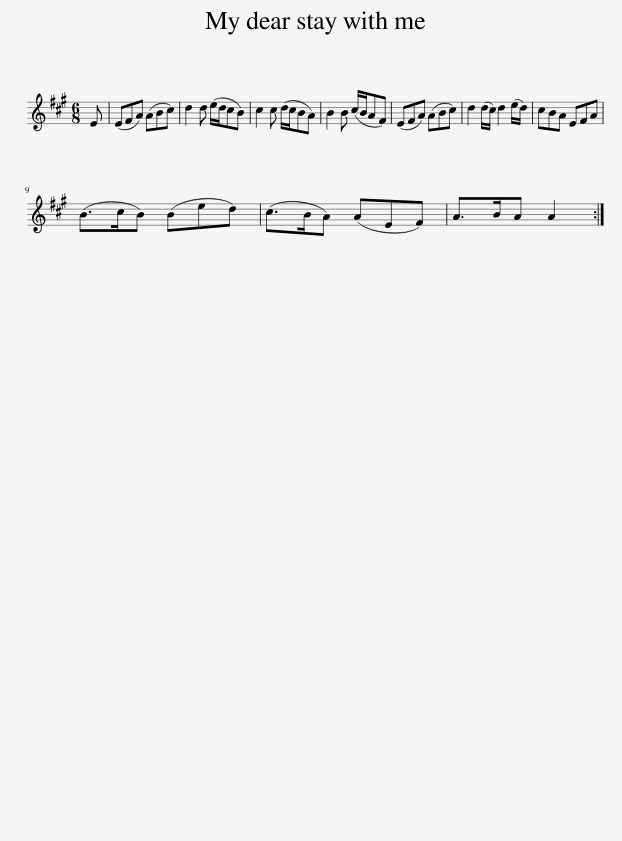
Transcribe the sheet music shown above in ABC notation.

X:1
L:1/8
M:6/8
I:linebreak $
K:A
V:1 treble
V:1
 E | (EFA) (ABc) | d2 d (e/d/cB) | c2 c (d/c/BA) | B2 B (c/B/AF) | %5
 (EFA) (ABc) | d2 (d/c/) d2 (e/d/) | cBA EFA |$ (B>cB) (Bed) | (c>BA) (AEF) | %10
 A>BA A2 :| %11
